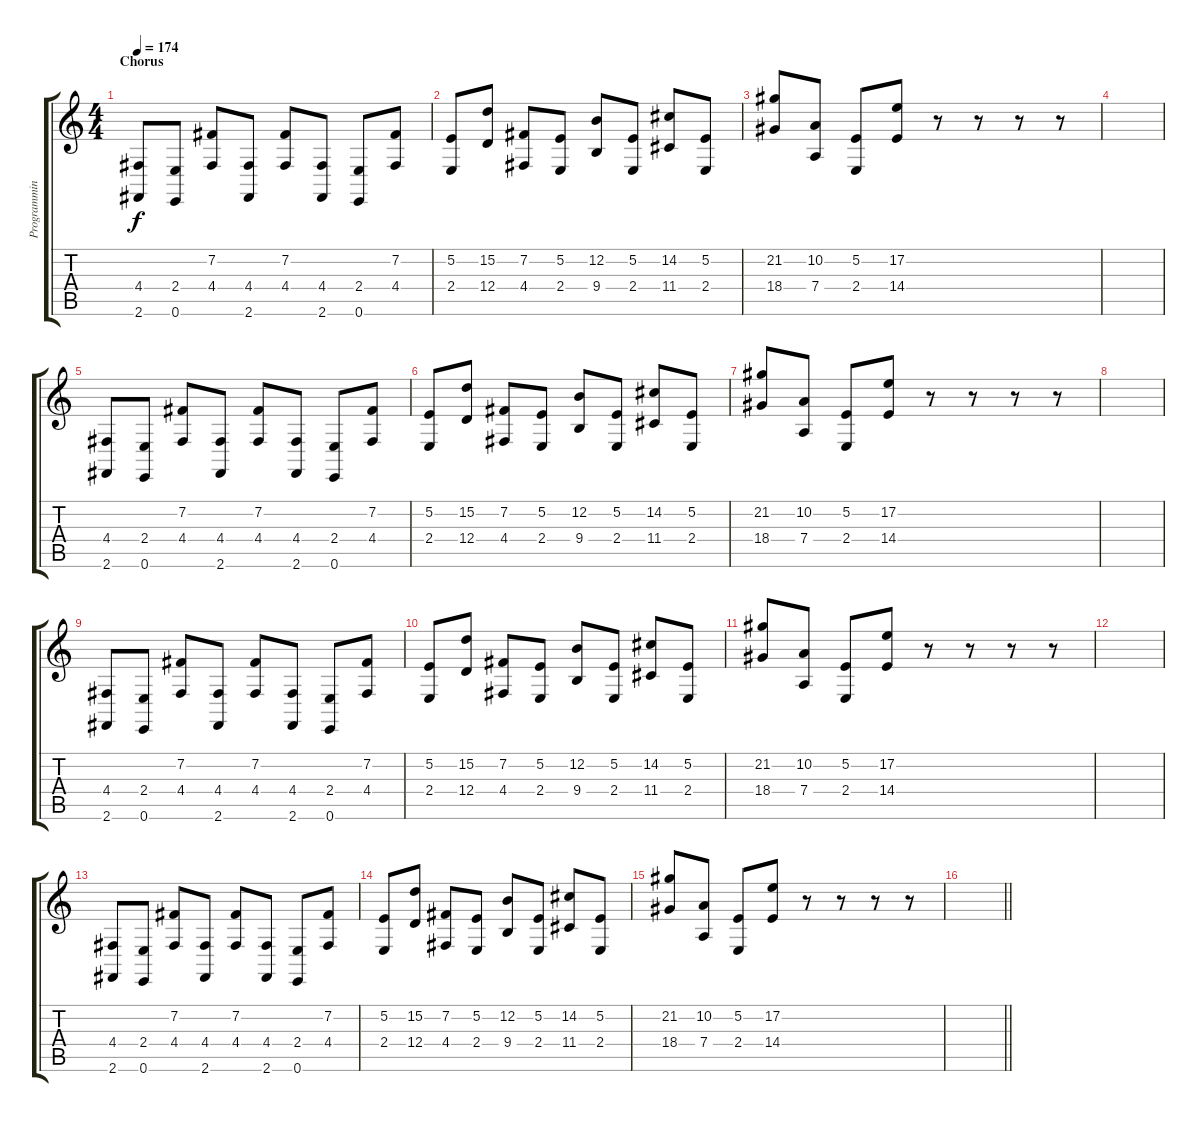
\track ("Programming" "Programmin") {instrument lead2sawtooth}
\staff {score tabs}
\tuning (E4 B3 G3 D3 A2 E2) {hide}
\ts (4 4)
\section ("" "Chorus")
\tempo 174
\clef g2
\ks c
(4.4 2.6).8{dy f} (2.4 0.6).8 (7.2 4.4).8 (4.4 2.6).8 (7.2 4.4).8 (4.4 2.6).8 (2.4 0.6).8 (7.2 4.4).8 |
(5.2 2.4).8 (15.2 12.4).8 (7.2 4.4).8 (5.2 2.4).8 (12.2 9.4).8 (5.2 2.4).8 (14.2 11.4).8 (5.2 2.4).8 |
(21.2 18.4).8 (10.2 7.4).8 (5.2 2.4).8 (17.2 14.4).8 r.8 r.8 r.8 r.8 |
|
(4.4 2.6).8 (2.4 0.6).8 (7.2 4.4).8 (4.4 2.6).8 (7.2 4.4).8 (4.4 2.6).8 (2.4 0.6).8 (7.2 4.4).8 |
(5.2 2.4).8 (15.2 12.4).8 (7.2 4.4).8 (5.2 2.4).8 (12.2 9.4).8 (5.2 2.4).8 (14.2 11.4).8 (5.2 2.4).8 |
(21.2 18.4).8 (10.2 7.4).8 (5.2 2.4).8 (17.2 14.4).8 r.8 r.8 r.8 r.8 |
|
(4.4 2.6).8 (2.4 0.6).8 (7.2 4.4).8 (4.4 2.6).8 (7.2 4.4).8 (4.4 2.6).8 (2.4 0.6).8 (7.2 4.4).8 |
(5.2 2.4).8 (15.2 12.4).8 (7.2 4.4).8 (5.2 2.4).8 (12.2 9.4).8 (5.2 2.4).8 (14.2 11.4).8 (5.2 2.4).8 |
(21.2 18.4).8 (10.2 7.4).8 (5.2 2.4).8 (17.2 14.4).8 r.8 r.8 r.8 r.8 |
|
(4.4 2.6).8 (2.4 0.6).8 (7.2 4.4).8 (4.4 2.6).8 (7.2 4.4).8 (4.4 2.6).8 (2.4 0.6).8 (7.2 4.4).8 |
(5.2 2.4).8 (15.2 12.4).8 (7.2 4.4).8 (5.2 2.4).8 (12.2 9.4).8 (5.2 2.4).8 (14.2 11.4).8 (5.2 2.4).8 |
(21.2 18.4).8 (10.2 7.4).8 (5.2 2.4).8 (17.2 14.4).8 r.8 r.8 r.8 r.8 |
\barLineRight lightlight
